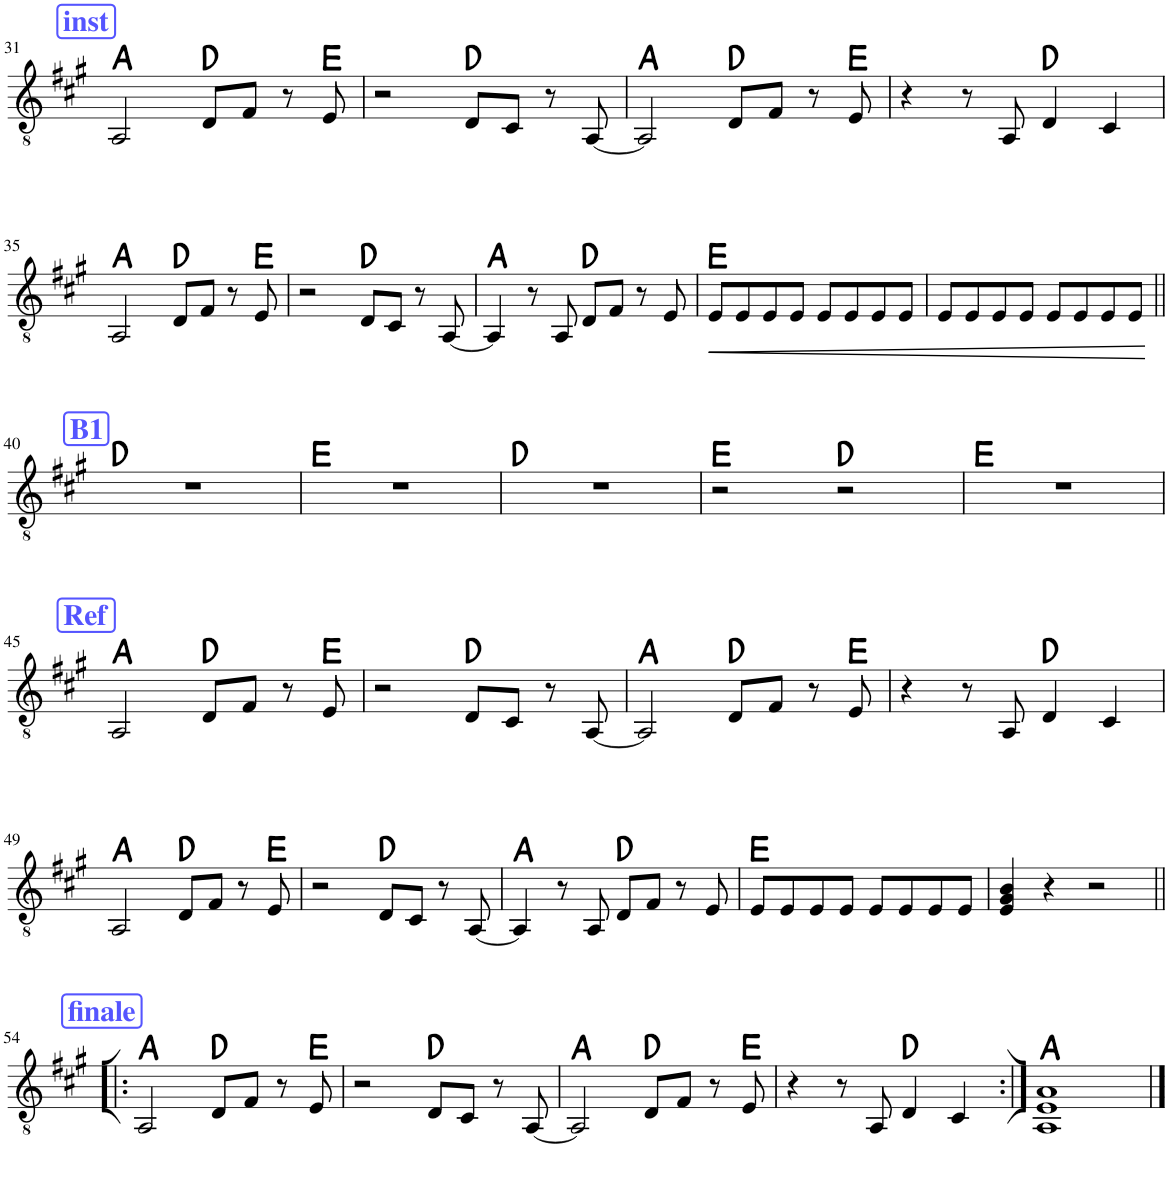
**kern	**dynam	**harte
*part1	*part1	*part1
*staff1	*staff1	*
*I"Classical Guitar	*	*
*I'Guit.	*	*
!!LO:PB:g=z
*clefGv2	*	*
*k[f#c#g#]	*	*
*M4/4	*	*
!!LO:REH:place=s1:a:B:rj:color=#5555FF:fs=14:t=inst
=31	=31	=31
2AA/	.	A:maj
8D/L	.	D:maj
8F#/J	.	.
8r	.	.
8E/	.	E:maj
=32	=32	=32
2r	.	.
8D/L	.	D:maj
8C#/J	.	.
8r	.	.
[8AA/	.	.
=33	=33	=33
2AA/]	.	A:maj
8D/L	.	D:maj
8F#/J	.	.
8r	.	.
8E/	.	E:maj
=34	=34	=34
4r	.	.
8r	.	.
8AA/	.	.
4D/	.	D:maj
4C#/	.	.
!!LO:LB:g=z
=35	=35	=35
2AA/	.	A:maj
8D/L	.	D:maj
8F#/J	.	.
8r	.	.
8E/	.	E:maj
=36	=36	=36
2r	.	.
8D/L	.	D:maj
8C#/J	.	.
8r	.	.
[8AA/	.	.
=37	=37	=37
4AA/]	.	A:maj
8r	.	.
8AA/	.	.
8D/L	.	D:maj
8F#/J	.	.
8r	.	.
8E/	.	.
=38	=38	=38
!	!LO:HP:b	!
8E/L	<	E:maj
8E/	.	.
8E/	.	.
8E/J	.	.
8E/L	.	.
8E/	.	.
8E/	.	.
8E/J	.	.
=39	=39	=39
8E/L	.	.
8E/	.	.
8E/	.	.
8E/J	.	.
8E/L	.	.
8E/	.	.
8E/	.	.
8E/J	.	.
.	[	.
!!LO:LB:g=z
!!LO:REH:place=s1:a:B:rj:color=#5555FF:fs=14:t=B1
=40||	=40||	=40||
1r	.	D:maj
=41	=41	=41
1r	.	E:maj
=42	=42	=42
1r	.	D:maj
=43	=43	=43
2r	.	E:maj
2r	.	D:maj
=44	=44	=44
1r	.	E:maj
!!LO:LB:g=z
!!LO:REH:place=s1:a:B:rj:color=#5555FF:fs=14:t=Ref
=45	=45	=45
2AA/	.	A:maj
8D/L	.	D:maj
8F#/J	.	.
8r	.	.
8E/	.	E:maj
=46	=46	=46
2r	.	.
8D/L	.	D:maj
8C#/J	.	.
8r	.	.
[8AA/	.	.
=47	=47	=47
2AA/]	.	A:maj
8D/L	.	D:maj
8F#/J	.	.
8r	.	.
8E/	.	E:maj
=48	=48	=48
4r	.	.
8r	.	.
8AA/	.	.
4D/	.	D:maj
4C#/	.	.
!!LO:LB:g=z
=49	=49	=49
2AA/	.	A:maj
8D/L	.	D:maj
8F#/J	.	.
8r	.	.
8E/	.	E:maj
=50	=50	=50
2r	.	.
8D/L	.	D:maj
8C#/J	.	.
8r	.	.
[8AA/	.	.
=51	=51	=51
4AA/]	.	A:maj
8r	.	.
8AA/	.	.
8D/L	.	D:maj
8F#/J	.	.
8r	.	.
8E/	.	.
=52	=52	=52
8E/L	.	E:maj
8E/	.	.
8E/	.	.
8E/J	.	.
8E/L	.	.
8E/	.	.
8E/	.	.
8E/J	.	.
=53	=53	=53
4E/ 4G#/ 4B/	.	.
4r	.	.
2r	.	.
!!LO:LB:g=z
!!LO:REH:place=s1:a:B:rj:color=#5555FF:fs=14:t=finale
=54!|:	=54!|:	=54!|:
2AA/	.	A:maj
8D/L	.	D:maj
8F#/J	.	.
8r	.	.
8E/	.	E:maj
=55	=55	=55
2r	.	.
8D/L	.	D:maj
8C#/J	.	.
8r	.	.
[8AA/	.	.
=56	=56	=56
2AA/]	.	A:maj
8D/L	.	D:maj
8F#/J	.	.
8r	.	.
8E/	.	E:maj
=57	=57	=57
4r	.	.
8r	.	.
8AA/	.	.
4D/	.	D:maj
4C#/	.	.
=58:|!	=58:|!	=58:|!
1AA 1E 1A	.	A:maj
==	==	==
*-	*-	*-
